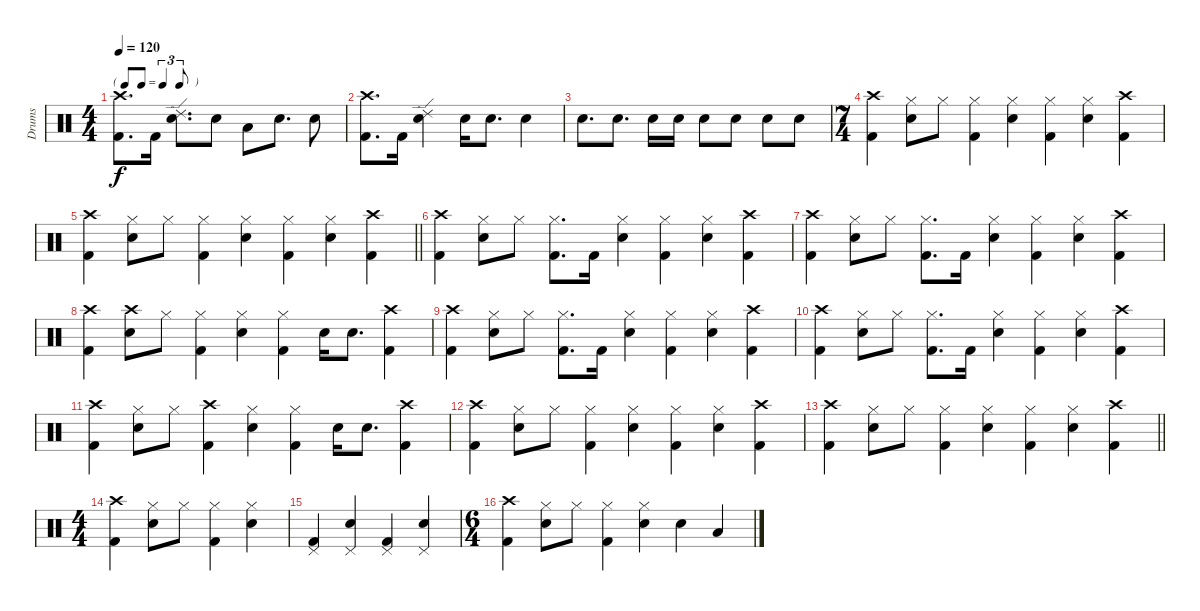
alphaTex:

\track ("Drums" "Drums") {instrument percussion}
\staff {score}
\articulation defaults
\ts (4 4)
\tf triplet8th
\tempo 120
\clef neutral
\ks c
("Crash high (hit)" "Kick (hit) 2").8{d dy f} "Kick (hit) 2".16 ("Ride (edge) 2" "Snare (hit) 2").8{d} "Snare (hit) 2".8 "Low Floor Tom (hit)".8 "Snare (hit) 2".8{d} "Snare (hit) 2".8 |
("Crash high (hit)" "Kick (hit) 2").8{d} "Kick (hit) 2".16 ("Ride (edge) 2" "Snare (hit) 2").4 "Snare (hit) 2".16 "Snare (hit) 2".8{d} "Snare (hit) 2".4 |
"Snare (hit) 2".8{d} "Snare (hit) 2".8{d} "Snare (hit) 2".16 "Snare (hit) 2".16 "Snare (hit) 2".8 "Snare (hit) 2".8 "Snare (hit) 2".8 "Snare (hit) 2".8 |
\ts (7 4)
("Crash high (hit)" "Kick (hit) 2").4 ("Hi-Hat (closed)" "Snare (hit) 2").8 "Hi-Hat (closed)".8 ("Hi-Hat (closed)" "Kick (hit) 2").4 ("Hi-Hat (closed)" "Snare (hit) 2").4 ("Hi-Hat (closed)" "Kick (hit) 2").4 ("Hi-Hat (closed)" "Snare (hit) 2").4 ("Crash high (hit)" "Kick (hit) 2").4 |
\barLineRight lightlight
("Crash high (hit)" "Kick (hit) 2").4 ("Hi-Hat (closed)" "Snare (hit) 2").8 "Hi-Hat (closed)".8 ("Hi-Hat (closed)" "Kick (hit) 2").4 ("Hi-Hat (closed)" "Snare (hit) 2").4 ("Hi-Hat (closed)" "Kick (hit) 2").4 ("Hi-Hat (closed)" "Snare (hit) 2").4 ("Crash high (hit)" "Kick (hit) 2").4 |
("Crash high (hit)" "Kick (hit) 2").4 ("Hi-Hat (closed)" "Snare (hit) 2").8 "Hi-Hat (closed)".8 ("Hi-Hat (closed)" "Kick (hit) 2").8{d} "Kick (hit) 2".16 ("Hi-Hat (closed)" "Snare (hit) 2").4 ("Hi-Hat (closed)" "Kick (hit) 2").4 ("Hi-Hat (closed)" "Snare (hit) 2").4 ("Crash high (hit)" "Kick (hit) 2").4 |
("Crash high (hit)" "Kick (hit) 2").4 ("Hi-Hat (closed)" "Snare (hit) 2").8 "Hi-Hat (closed)".8 ("Hi-Hat (closed)" "Kick (hit) 2").8{d} "Kick (hit) 2".16 ("Hi-Hat (closed)" "Snare (hit) 2").4 ("Hi-Hat (closed)" "Kick (hit) 2").4 ("Hi-Hat (closed)" "Snare (hit) 2").4 ("Crash high (hit)" "Kick (hit) 2").4 |
("Crash high (hit)" "Kick (hit) 2").4 ("Crash high (hit)" "Snare (hit) 2").8 "Hi-Hat (closed)".8 ("Hi-Hat (closed)" "Kick (hit) 2").4 ("Hi-Hat (closed)" "Snare (hit) 2").4 ("Hi-Hat (closed)" "Kick (hit) 2").4 "Snare (hit) 2".16 "Snare (hit) 2".8{d} ("Crash high (hit)" "Kick (hit) 2").4 |
("Crash high (hit)" "Kick (hit) 2").4 ("Hi-Hat (closed)" "Snare (hit) 2").8 "Hi-Hat (closed)".8 ("Hi-Hat (closed)" "Kick (hit) 2").8{d} "Kick (hit) 2".16 ("Hi-Hat (closed)" "Snare (hit) 2").4 ("Hi-Hat (closed)" "Kick (hit) 2").4 ("Hi-Hat (closed)" "Snare (hit) 2").4 ("Crash high (hit)" "Kick (hit) 2").4 |
("Crash high (hit)" "Kick (hit) 2").4 ("Hi-Hat (closed)" "Snare (hit) 2").8 "Hi-Hat (closed)".8 ("Hi-Hat (closed)" "Kick (hit) 2").8{d} "Kick (hit) 2".16 ("Hi-Hat (closed)" "Snare (hit) 2").4 ("Hi-Hat (closed)" "Kick (hit) 2").4 ("Hi-Hat (closed)" "Snare (hit) 2").4 ("Crash high (hit)" "Kick (hit) 2").4 |
("Crash high (hit)" "Kick (hit) 2").4 ("Hi-Hat (closed)" "Snare (hit) 2").8 "Hi-Hat (closed)".8 ("Crash high (hit)" "Kick (hit) 2").4 ("Hi-Hat (closed)" "Snare (hit) 2").4 ("Hi-Hat (closed)" "Kick (hit) 2").4 "Snare (hit) 2".16 "Snare (hit) 2".8{d} ("Crash high (hit)" "Kick (hit) 2").4 |
("Crash high (hit)" "Kick (hit) 2").4 ("Hi-Hat (closed)" "Snare (hit) 2").8 "Hi-Hat (closed)".8 ("Hi-Hat (closed)" "Kick (hit) 2").4 ("Hi-Hat (closed)" "Snare (hit) 2").4 ("Hi-Hat (closed)" "Kick (hit) 2").4 ("Hi-Hat (closed)" "Snare (hit) 2").4 ("Crash high (hit)" "Kick (hit) 2").4 |
\barLineRight lightlight
("Crash high (hit)" "Kick (hit) 2").4 ("Hi-Hat (closed)" "Snare (hit) 2").8 "Hi-Hat (closed)".8 ("Hi-Hat (closed)" "Kick (hit) 2").4 ("Hi-Hat (closed)" "Snare (hit) 2").4 ("Hi-Hat (closed)" "Kick (hit) 2").4 ("Hi-Hat (closed)" "Snare (hit) 2").4 ("Crash high (hit)" "Kick (hit) 2").4 |
\ts (4 4)
("Crash high (hit)" "Kick (hit) 2").4 ("Hi-Hat (closed)" "Snare (hit) 2").8 "Hi-Hat (closed)".8 ("Hi-Hat (closed)" "Kick (hit) 2").4 ("Hi-Hat (closed)" "Snare (hit) 2").4 |
("Pedal Hi-Hat (hit)" "Kick (hit) 2").4 ("Pedal Hi-Hat (hit)" "Snare (hit) 2").4 ("Pedal Hi-Hat (hit)" "Kick (hit) 2").4 ("Pedal Hi-Hat (hit)" "Snare (hit) 2").4 |
\ts (6 4)
("Crash high (hit)" "Kick (hit) 2").4 ("Hi-Hat (closed)" "Snare (hit) 2").8 "Hi-Hat (closed)".8 ("Hi-Hat (closed)" "Kick (hit) 2").4 ("Hi-Hat (closed)" "Snare (hit) 2").4 "Snare (hit) 2".4 "Low Floor Tom (hit)".4
